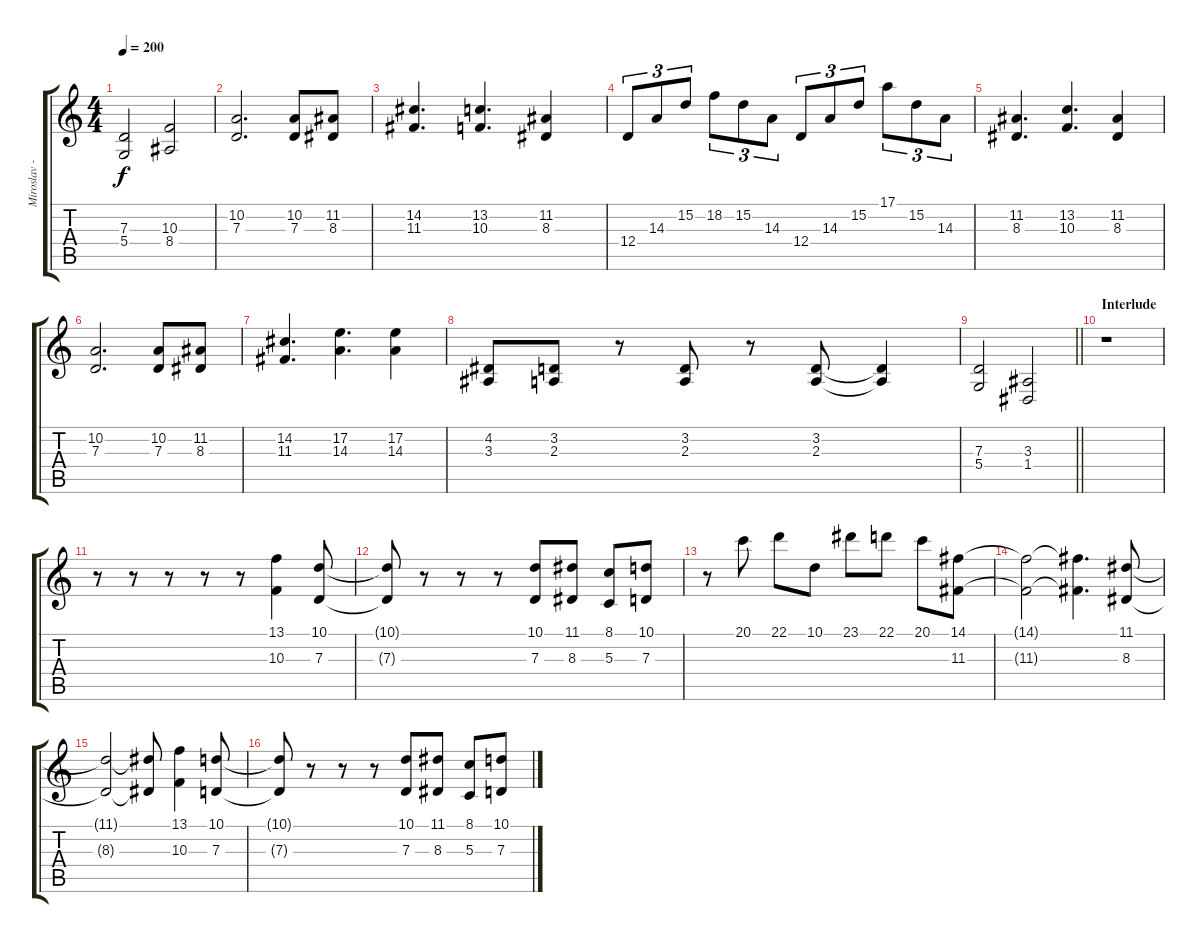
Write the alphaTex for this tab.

\track ("Miroslav - Keyboard " "Miroslav -") {instrument stringensemble1}
\staff {score tabs}
\tuning (E4 B3 G3 D3 A2 D2) {hide}
\ts (4 4)
\tempo 200
\clef g2
\ks c
(7.3 5.4).2{dy f} (10.3 8.4).2 |
(10.2 7.3).2{d} (10.2 7.3).8 (11.2 8.3).8 |
(14.2 11.3).4{d} (13.2 10.3).4{d} (11.2 8.3).4 |
12.4.8{tu (3 2)} 14.3.8{tu (3 2)} 15.2.8{tu (3 2)} 18.2.8{tu (3 2)} 15.2.8{tu (3 2)} 14.3.8{tu (3 2)} 12.4.8{tu (3 2)} 14.3.8{tu (3 2)} 15.2.8{tu (3 2)} 17.1.8{tu (3 2)} 15.2.8{tu (3 2)} 14.3.8{tu (3 2)} |
(11.2 8.3).4{d} (13.2 10.3).4{d} (11.2 8.3).4 |
(10.2 7.3).2{d} (10.2 7.3).8 (11.2 8.3).8 |
(14.2 11.3).4{d} (17.2 14.3).4{d} (17.2 14.3).4 |
(4.2 3.3).8 (3.2 2.3).8 r.8 (3.2 2.3).8 r.8 (3.2 2.3).8 (3.2{t} 2.3{t}).4 |
\barLineRight lightlight
(7.3 5.4).2 (3.3 1.4).2 |
\section ("" "Interlude")
r.1 |
r.8 r.8 r.8 r.8 r.8 (13.1 10.3).4 (10.1 7.3).8 |
(10.1{t} 7.3{t}).8 r.8 r.8 r.8 (10.1 7.3).8 (11.1 8.3).8 (8.1 5.3).8 (10.1 7.3).8 |
r.8 20.1.8 22.1.8 10.1.8 23.1.8 22.1.8 20.1.8 (14.1 11.3).8 |
(14.1{t} 11.3{t}).2 (14.1{t} 11.3{t}).4{d} (11.1 8.3).8 |
(11.1{t} 8.3{t}).2 (11.1{t} 8.3{t}).8 (13.1 10.3).4 (10.1 7.3).8 |
(10.1{t} 7.3{t}).8 r.8 r.8 r.8 (10.1 7.3).8 (11.1 8.3).8 (8.1 5.3).8 (10.1 7.3).8
